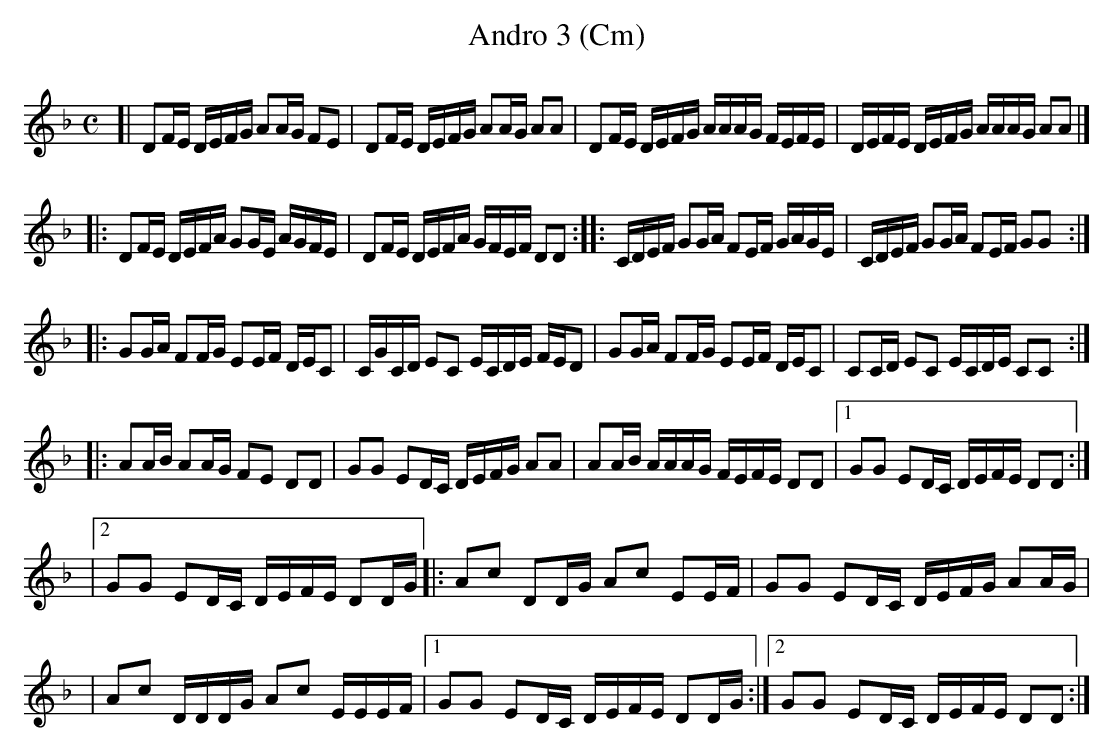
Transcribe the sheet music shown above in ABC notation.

X:1
T:Andro 3 (Cm)
M:C
L:1/16
K:Dm
[| D2FE DEFG A2AG F2E2 | D2FE DEFG A2AG A2A2 \
|  D2FE DEFG AAAG FEFE | DEFE DEFG AAAG A2A2 |]
|: D2FE DEFA G2GE AGFE | D2FE DEFA GFEF D2D2 :| \
|: CDEF G2GA F2EF GAGE | CDEF G2GA F2EF G2G2 :|
|: G2GA F2FG E2EF DEC2 \
|  CGCD E2C2 ECDE FED2 \
|  G2GA F2FG E2EF DEC2 \
|  C2CD E2C2 ECDE C2C2 :|
|: A2AB A2AG F2E2 D2D2 \
|  G2G2 E2DC DEFG A2A2 \
|  A2AB AAAG FEFE D2D2 \
|1 G2G2 E2DC DEFE D2D2 :|
|2 G2G2 E2DC DEFE D2DG \
|: A2c2 D2DG A2c2 E2EF \
|  G2G2 E2DC DEFG A2AG |
|  A2c2 DDDG A2c2 EEEF \
|1 G2G2 E2DC DEFE D2DG \
:|2 G2G2 E2DC DEFE D2D2 :|
